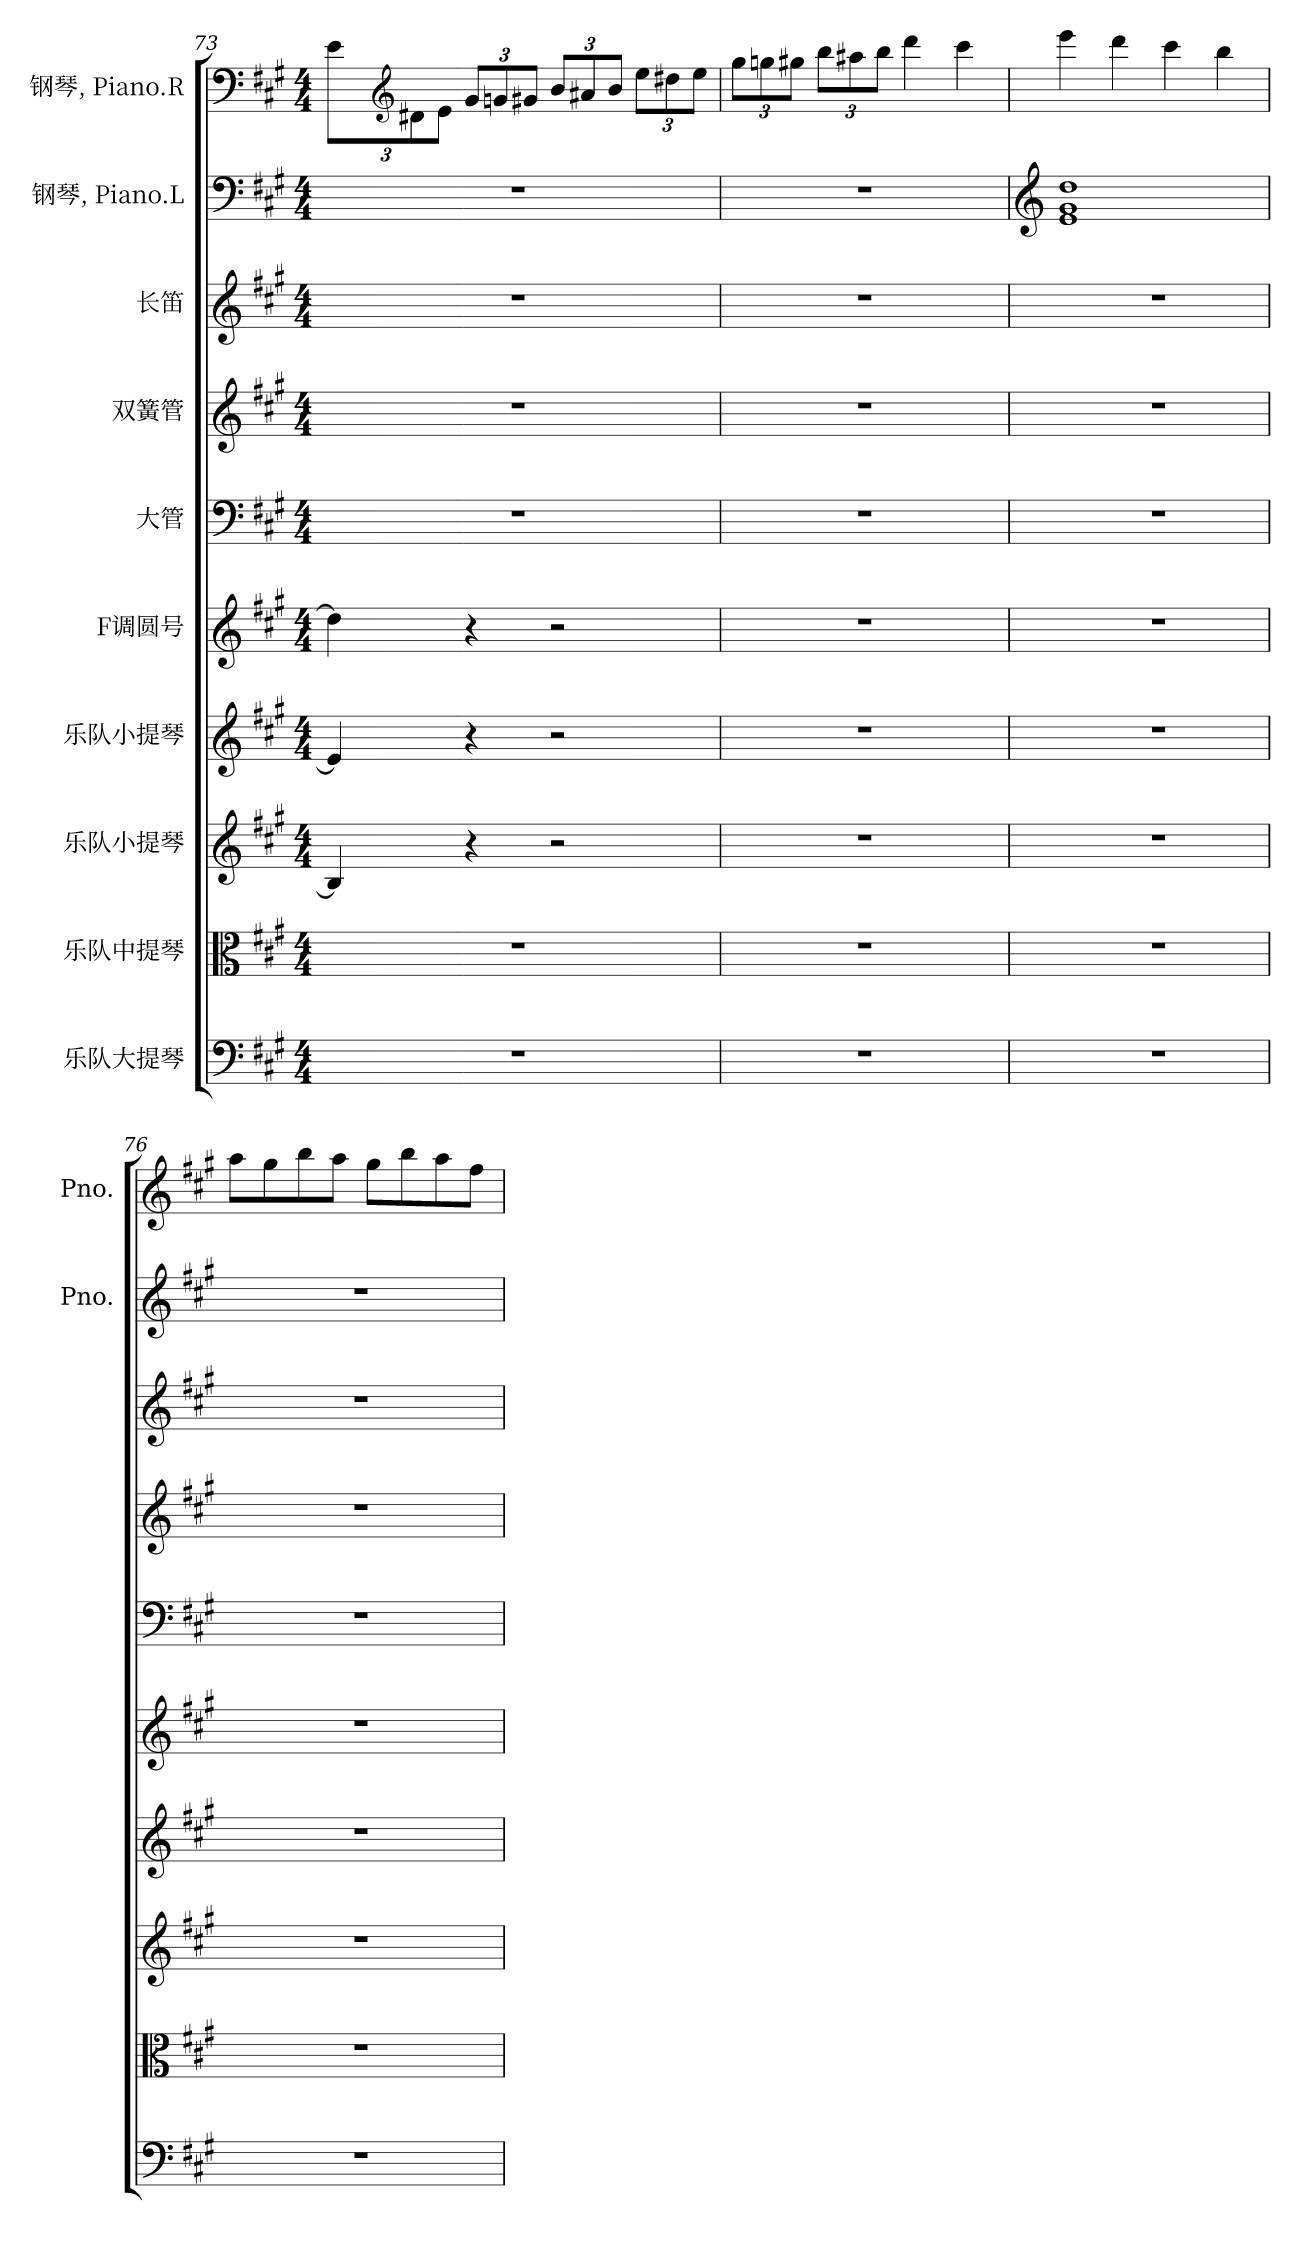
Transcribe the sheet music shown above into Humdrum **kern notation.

**kern	**kern	**kern	**kern	**kern	**kern	**kern	**kern	**kern	**kern
*part10	*part9	*part8	*part7	*part6	*part5	*part4	*part3	*part2	*part1
*staff10	*staff9	*staff8	*staff7	*staff6	*staff5	*staff4	*staff3	*staff2	*staff1
*I"乐队大提琴	*I"乐队中提琴	*I"乐队小提琴	*I"乐队小提琴	*I"F调圆号	*I"大管	*I"双簧管	*I"长笛	*I"钢琴, Piano.L	*I"钢琴, Piano.R
*	*	*	*	*	*	*	*	*I'Pno.	*I'Pno.
!!LO:PB:g=z
*clefF4	*clefC3	*clefG2	*clefG2	*clefG2	*clefF4	*clefG2	*clefG2	*clefF4	*clefF4
*	*	*	*	*ITrd4c7	*	*	*	*	*
*k[f#c#g#]	*k[f#c#g#]	*k[f#c#g#]	*k[f#c#g#]	*k[f#c#]	*k[f#c#g#]	*k[f#c#g#]	*k[f#c#g#]	*k[f#c#g#]	*k[f#c#g#]
*M4/4	*M4/4	*M4/4	*M4/4	*M4/4	*M4/4	*M4/4	*M4/4	*M4/4	*M4/4
*	*	*	*	*	*	*	*	*	*Xbrackettup
=73	=73	=73	=73	=73	=73	=73	=73	=73	=73
1r	1r	4B/]	4e/]	4g#\]	1r	1r	1r	1r	12e\L
*	*	*	*	*	*	*	*	*	*clefG2
.	.	.	.	.	.	.	.	.	12d#X\
.	.	.	.	.	.	.	.	.	12e\J
.	.	4r	4r	4r	.	.	.	.	12g#/L
.	.	.	.	.	.	.	.	.	12gn/
.	.	.	.	.	.	.	.	.	12g#X/J
*	*	*	*	*	*	*	*	*	*MM90
.	.	2r	2r	2r	.	.	.	.	12b/L
.	.	.	.	.	.	.	.	.	12a#X/
.	.	.	.	.	.	.	.	.	12b/J
.	.	.	.	.	.	.	.	.	12ee\L
.	.	.	.	.	.	.	.	.	12dd#X\
.	.	.	.	.	.	.	.	.	12ee\J
=74	=74	=74	=74	=74	=74	=74	=74	=74	=74
1r	1r	1r	1r	1r	1r	1r	1r	1r	12gg#\L
.	.	.	.	.	.	.	.	.	12ggn\
.	.	.	.	.	.	.	.	.	12gg#X\J
.	.	.	.	.	.	.	.	.	12bb\L
.	.	.	.	.	.	.	.	.	12aa#X\
.	.	.	.	.	.	.	.	.	12bb\J
.	.	.	.	.	.	.	.	.	4ddd\
.	.	.	.	.	.	.	.	.	4ccc#\
=75	=75	=75	=75	=75	=75	=75	=75	=75	=75
*	*	*	*	*	*	*	*	*clefG2	*
*	*	*	*	*	*	*	*	*	*MM100
1r	1r	1r	1r	1r	1r	1r	1r	1e 1g# 1dd	4eee\
.	.	.	.	.	.	.	.	.	4ddd\
.	.	.	.	.	.	.	.	.	4ccc#\
.	.	.	.	.	.	.	.	.	4bb\
!!LO:PB:g=z
=76	=76	=76	=76	=76	=76	=76	=76	=76	=76
*	*	*	*	*	*	*	*	*	*MM120
1r	1r	1r	1r	1r	1r	1r	1r	1r	8aa\L
.	.	.	.	.	.	.	.	.	8gg#\
.	.	.	.	.	.	.	.	.	8bb\
.	.	.	.	.	.	.	.	.	8aa\J
.	.	.	.	.	.	.	.	.	8gg#\L
.	.	.	.	.	.	.	.	.	8bb\
.	.	.	.	.	.	.	.	.	8aa\
.	.	.	.	.	.	.	.	.	8ff#\J
=	=	=	=	=	=	=	=	=	=
*-	*-	*-	*-	*-	*-	*-	*-	*-	*-
